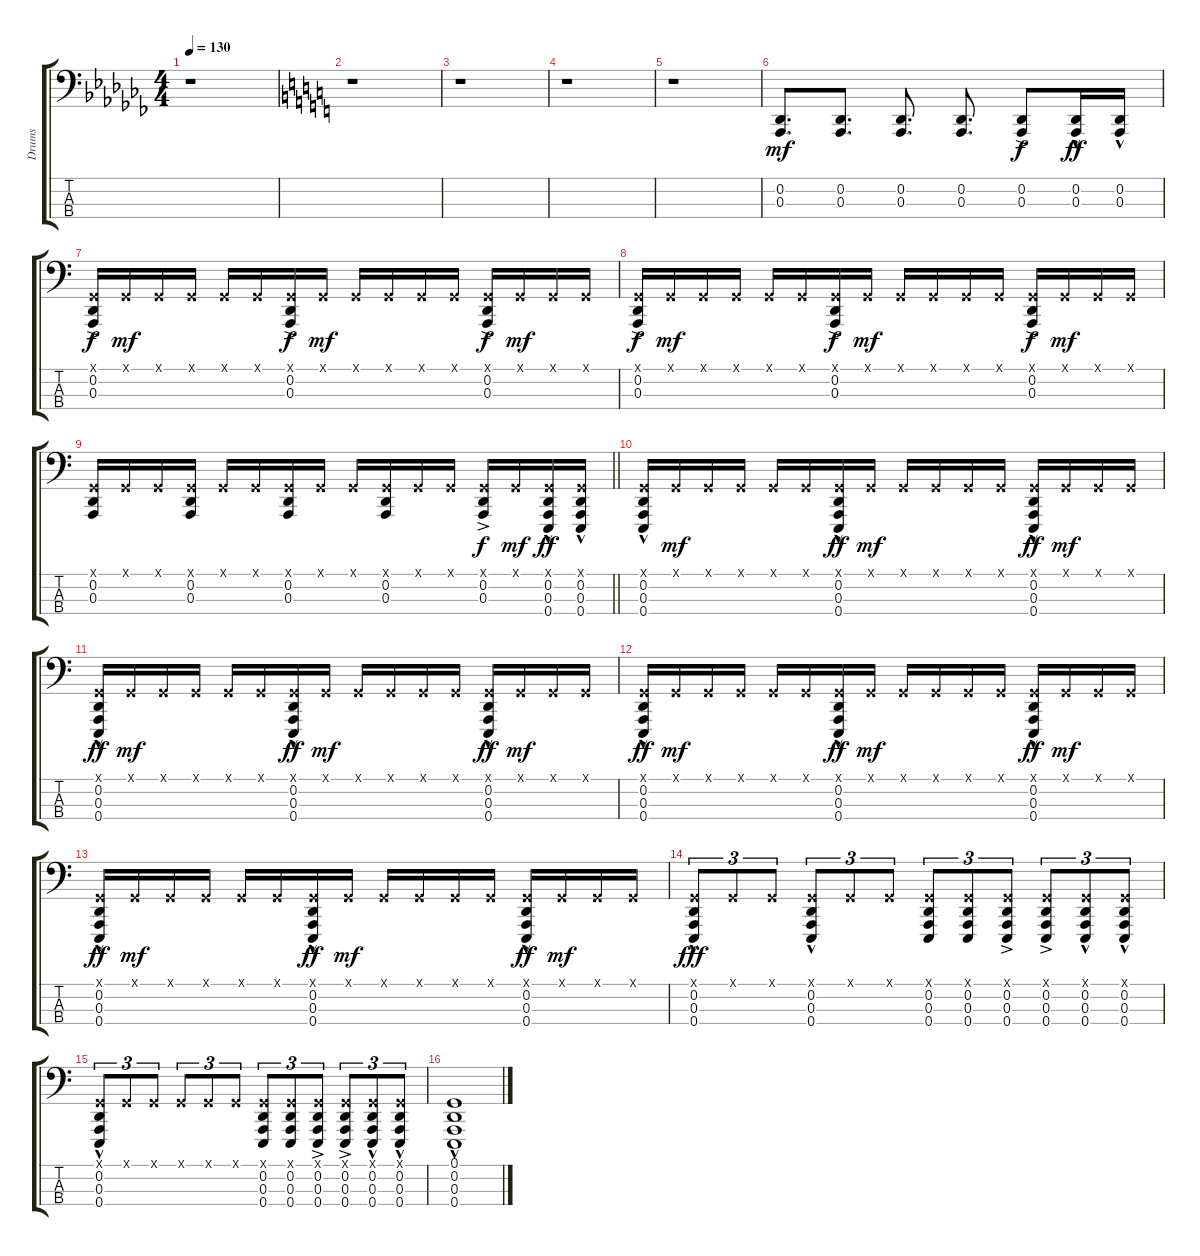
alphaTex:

\track ("Drums" "Drums") {instrument taikodrum}
\staff {score tabs}
\tuning (G2 D2 A1 E1) {hide}
\ts (4 4)
\tempo 130
\clef f4
\ks cb
r.1{dy fff} |
\ks c
r.1 |
r.1 |
r.1 |
r.1 |
(0.2 0.3).8{d dy mf} (0.2 0.3).8{d} (0.2 0.3).8{d} (0.2 0.3).8{d} (0.2{ac} 0.3{ac}).8{dy f} (0.2{hac} 0.3{hac}).16{dy ff} (0.2{hac} 0.3{hac}).16 |
(0.1{ac x} 0.2{ac} 0.3{ac}).16{dy f} 0.1{x}.16{dy mf} 0.1{x}.16 0.1{x}.16 0.1{x}.16 0.1{x}.16 (0.1{ac x} 0.2{ac} 0.3{ac}).16{dy f} 0.1{x}.16{dy mf} 0.1{x}.16 0.1{x}.16 0.1{x}.16 0.1{x}.16 (0.1{ac x} 0.2{ac} 0.3{ac}).16{dy f} 0.1{x}.16{dy mf} 0.1{x}.16 0.1{x}.16 |
(0.1{ac x} 0.2{ac} 0.3{ac}).16{dy f} 0.1{x}.16{dy mf} 0.1{x}.16 0.1{x}.16 0.1{x}.16 0.1{x}.16 (0.1{ac x} 0.2{ac} 0.3{ac}).16{dy f} 0.1{x}.16{dy mf} 0.1{x}.16 0.1{x}.16 0.1{x}.16 0.1{x}.16 (0.1{ac x} 0.2{ac} 0.3{ac}).16{dy f} 0.1{x}.16{dy mf} 0.1{x}.16 0.1{x}.16 |
\barLineRight lightlight
(0.1{x} 0.2 0.3).16 0.1{x}.16 0.1{x}.16 (0.1{x} 0.2 0.3).16 0.1{x}.16 0.1{x}.16 (0.1{x} 0.2 0.3).16 0.1{x}.16 0.1{x}.16 (0.1{x} 0.2 0.3).16 0.1{x}.16 0.1{x}.16 (0.1{ac x} 0.2{ac} 0.3{ac}).16{dy f} 0.1{x}.16{dy mf} (0.1{hac x} 0.2{hac} 0.3{hac} 0.4{hac}).16{dy ff} (0.1{hac x} 0.2{hac} 0.3{hac} 0.4{hac}).16 |
(0.1{hac x} 0.2{hac} 0.3{hac} 0.4{hac}).16 0.1{x}.16{dy mf} 0.1{x}.16 0.1{x}.16 0.1{x}.16 0.1{x}.16 (0.1{hac x} 0.2{hac} 0.3{hac} 0.4{hac}).16{dy ff} 0.1{x}.16{dy mf} 0.1{x}.16 0.1{x}.16 0.1{x}.16 0.1{x}.16 (0.1{hac x} 0.2{hac} 0.3{hac} 0.4{hac}).16{dy ff} 0.1{x}.16{dy mf} 0.1{x}.16 0.1{x}.16 |
(0.1{hac x} 0.2{hac} 0.3{hac} 0.4{hac}).16{dy ff} 0.1{x}.16{dy mf} 0.1{x}.16 0.1{x}.16 0.1{x}.16 0.1{x}.16 (0.1{hac x} 0.2{hac} 0.3{hac} 0.4{hac}).16{dy ff} 0.1{x}.16{dy mf} 0.1{x}.16 0.1{x}.16 0.1{x}.16 0.1{x}.16 (0.1{hac x} 0.2{hac} 0.3{hac} 0.4{hac}).16{dy ff} 0.1{x}.16{dy mf} 0.1{x}.16 0.1{x}.16 |
(0.1{hac x} 0.2{hac} 0.3{hac} 0.4{hac}).16{dy ff} 0.1{x}.16{dy mf} 0.1{x}.16 0.1{x}.16 0.1{x}.16 0.1{x}.16 (0.1{hac x} 0.2{hac} 0.3{hac} 0.4{hac}).16{dy ff} 0.1{x}.16{dy mf} 0.1{x}.16 0.1{x}.16 0.1{x}.16 0.1{x}.16 (0.1{hac x} 0.2{hac} 0.3{hac} 0.4{hac}).16{dy ff} 0.1{x}.16{dy mf} 0.1{x}.16 0.1{x}.16 |
(0.1{hac x} 0.2{hac} 0.3{hac} 0.4{hac}).16{dy ff} 0.1{x}.16{dy mf} 0.1{x}.16 0.1{x}.16 0.1{x}.16 0.1{x}.16 (0.1{hac x} 0.2{hac} 0.3{hac} 0.4{hac}).16{dy ff} 0.1{x}.16{dy mf} 0.1{x}.16 0.1{x}.16 0.1{x}.16 0.1{x}.16 (0.1{hac x} 0.2{hac} 0.3{hac} 0.4{hac}).16{dy ff} 0.1{x}.16{dy mf} 0.1{x}.16 0.1{x}.16 |
(0.1{hac x} 0.2{hac} 0.3{hac} 0.4{hac}).8{tu (3 2) dy fff} 0.1{x}.8{tu (3 2)} 0.1{x}.8{tu (3 2)} (0.1{hac x} 0.2{hac} 0.3{hac} 0.4{hac}).8{tu (3 2)} 0.1{x}.8{tu (3 2)} 0.1{x}.8{tu (3 2)} (0.1{x} 0.2 0.3 0.4).8{tu (3 2)} (0.1{x} 0.2 0.3 0.4).8{tu (3 2)} (0.1{ac x} 0.2{ac} 0.3{ac} 0.4{ac}).8{tu (3 2)} (0.1{ac x} 0.2{ac} 0.3{ac} 0.4{ac}).8{tu (3 2)} (0.1{hac x} 0.2{hac} 0.3{hac} 0.4{hac}).8{tu (3 2)} (0.1{hac x} 0.2{hac} 0.3{hac} 0.4{hac}).8{tu (3 2)} |
(0.1{hac x} 0.2{hac} 0.3{hac} 0.4{hac}).8{tu (3 2)} 0.1{x}.8{tu (3 2)} 0.1{x}.8{tu (3 2)} 0.1{x}.8{tu (3 2)} 0.1{x}.8{tu (3 2)} 0.1{x}.8{tu (3 2)} (0.1{x} 0.2 0.3 0.4).8{tu (3 2)} (0.1{x} 0.2 0.3 0.4).8{tu (3 2)} (0.1{ac x} 0.2{ac} 0.3{ac} 0.4{ac}).8{tu (3 2)} (0.1{ac x} 0.2{ac} 0.3{ac} 0.4{ac}).8{tu (3 2)} (0.1{hac x} 0.2{hac} 0.3{hac} 0.4{hac}).8{tu (3 2)} (0.1{hac x} 0.2{hac} 0.3{hac} 0.4{hac}).8{tu (3 2)} |
(0.1{hac} 0.2{hac} 0.3{hac} 0.4{hac}).1
